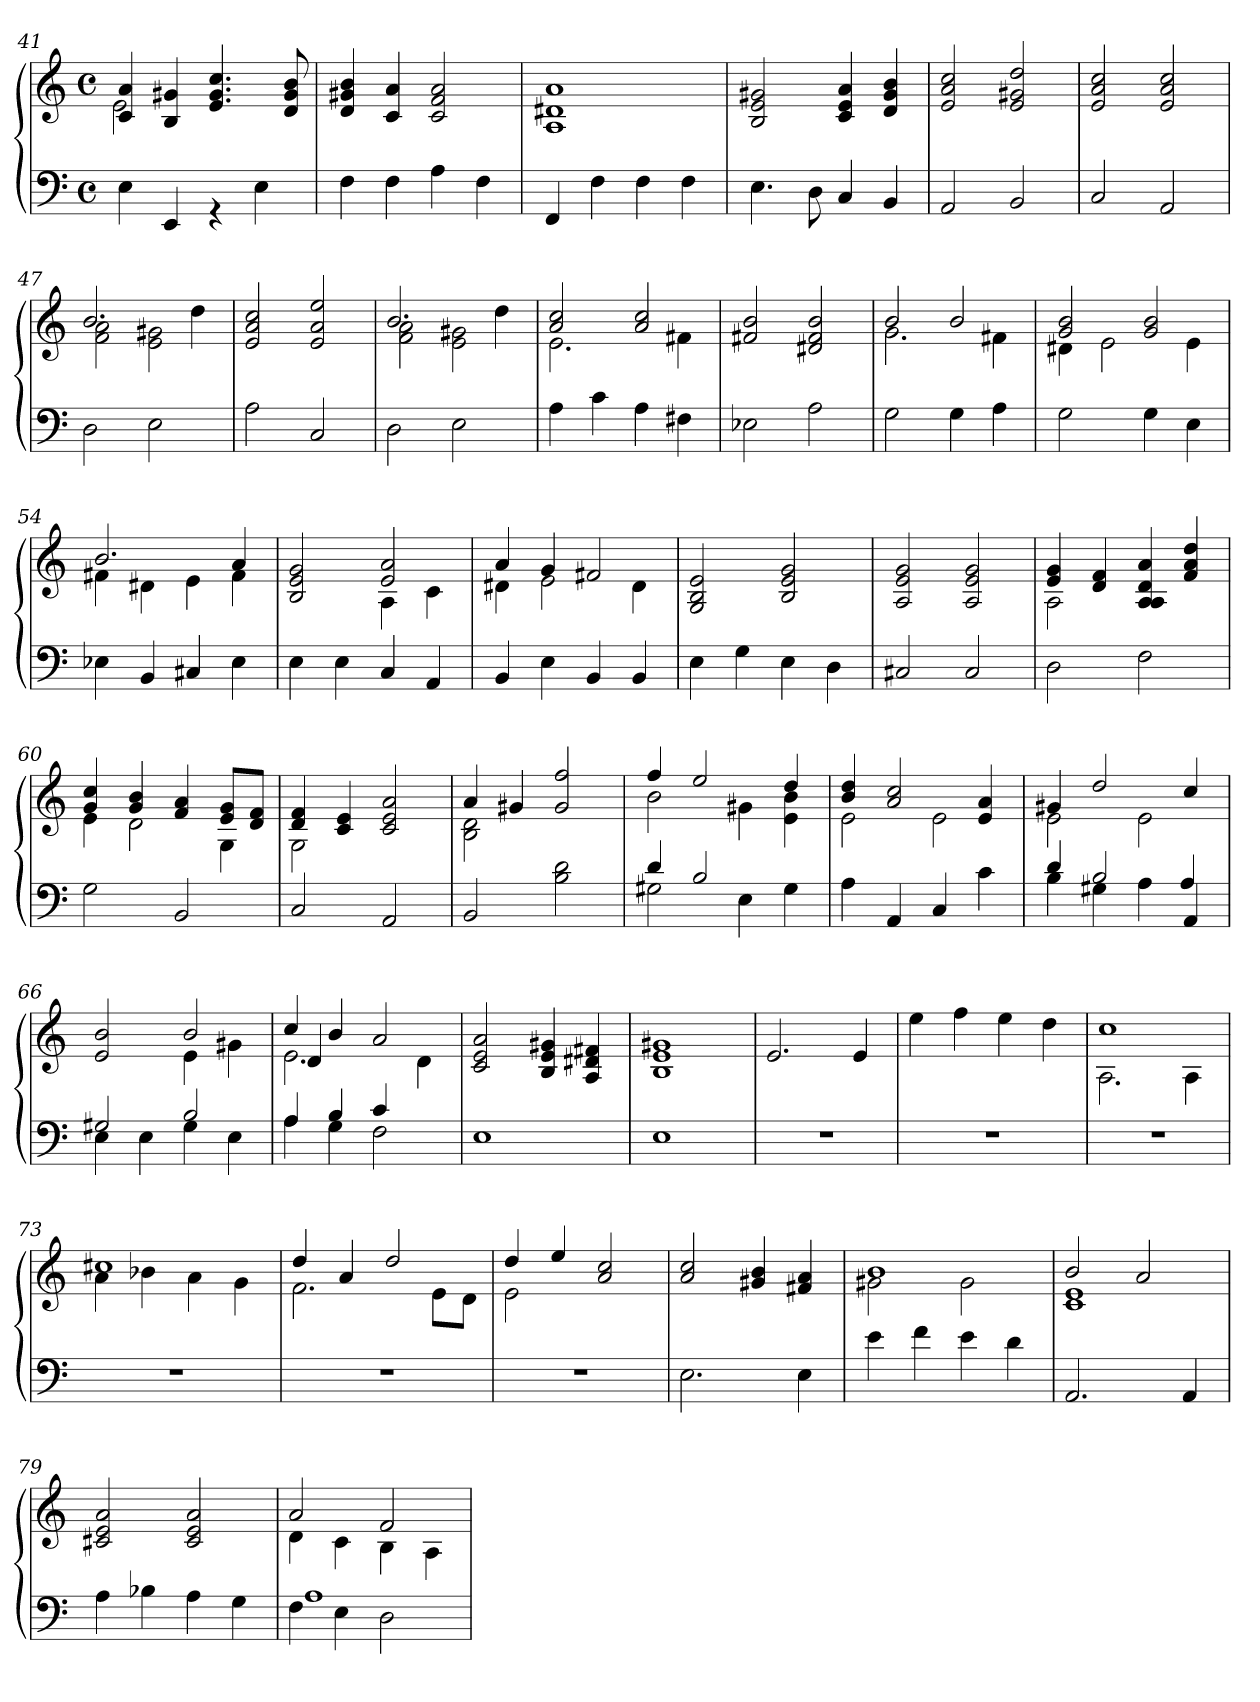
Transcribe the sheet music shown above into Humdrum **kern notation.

**kern	**kern
*part2	*part1
*staff2	*staff1
*clefF4	*clefG2
*k[]	*k[]
*C:	*C:
*M4/4	*M4/4
*met(c)	*met(c)
=41	=41
*	*^
4E\	4c/ 4a/	2e\
4EE/	4B/ 4g#X/	.
4rGG	4.e/ 4.g#/ 4.cc/	2ryy
4E\	.	.
.	8d/ 8g#/ 8b/	.
*	*v	*v
!!LO:LB:g=z
=42	=42
4F\	4d/ 4g#X/ 4b/
4F\	4c/ 4a/
4A\	2c/ 2f/ 2a/
4F\	.
=43	=43
4FF/	1A 1d#X 1a
4F\	.
4F\	.
4F\	.
=44	=44
4.E\	2B/ 2e/ 2g#X/
8D\	.
4C/	4c/ 4e/ 4a/
4BB/	4d/ 4g#/ 4b/
=45	=45
2AA/	2e/ 2a/ 2cc/
2BB/	2e/ 2g#X/ 2dd/
=46	=46
2C/	2e/ 2a/ 2cc/
2AA/	2e/ 2a/ 2cc/
=47	=47
*	*^
2D\	2.b/	2f\ 2a\
2E\	.	2e\ 2g#X\
.	4dd\	.
*	*v	*v
=48	=48
2A\	2e/ 2a/ 2cc/
2C/	2e/ 2a/ 2ee/
=49	=49
*	*^
2D\	2.b/	2f\ 2a\
2E\	.	2e\ 2g#X\
.	4dd\	.
!!LO:LB:g=z	!!
=50	=50	=50
4A\	2a/ 2cc/	2.e\
4c\	.	.
4A\	2a/ 2cc/	.
4F#X\	.	4f#X\
*	*v	*v
!!LO:PB:g=z
=51	=51
2E-X\	2f#X/ 2b/
2A\	2d#X/ 2f#/ 2b/
=52	=52
*	*^
2G\	2b/	2.g\
4G\	2b/	.
4A\	.	4f#X\
=53	=53	=53
2G\	2g/ 2b/	4d#X\
.	.	2e\
4G\	2g/ 2b/	.
4E\	.	4e\
=54	=54	=54
4E-X\	2.b/	4f#X\
4BB/	.	4d#X\
4C#X/	.	4e\
4E-\	4a/	4f#\
=55	=55	=55
4E\	2B/ 2e/ 2g/	2ryy
4E\	.	.
4C/	2e/ 2a/	4A\
4AA/	.	4c\
=56	=56	=56
4BB/	4a/	4d#X\
4E\	4g/	2e\
4BB/	2f#X/	.
4BB/	.	4d#\
*	*v	*v
=57	=57
4E\	2G/ 2B/ 2e/
4G\	.
4E\	2B/ 2e/ 2g/
4D\	.
!!LO:LB:g=z
=58	=58
2C#X/	2A/ 2e/ 2g/
2C#/	2A/ 2e/ 2g/
!!LO:LB:g=z
=59	=59
*	*^
2D\	4e/ 4g/	2A\
.	4d/ 4f/	.
2F\	4A/ 4A/ 4d/ 4a/	2ryy
.	4f/ 4a/ 4dd/	.
=60	=60	=60
2G\	4g/ 4cc/	4e\
.	4g/ 4b/	2d\
2BB/	4f/ 4a/	.
.	8e/ 8g/L	4G\
.	8d/ 8f/J	.
=61	=61	=61
2C/	4d/ 4f/	2G\
.	4c/ 4e/	.
2AA/	2c/ 2e/ 2a/	2ryy
=62	=62	=62
2BB/	4a/	2B\ 2d\
.	4g#X/	.
2B\ 2d\	2g#/ 2ff/	2ryy
=63	=63	=63
*^	*	*
2G#X\	4d/	4ff/	2b\
.	2B/	2ee/	.
4E\	.	.	4g#X\
4G#\	4ryy	4dd/	4e\ 4b\
*v	*v	*	*
=64	=64	=64
4A\	4b/ 4dd/	2e\
4AA/	2a/ 2cc/	.
4C/	.	2e\
4c\	4e/ 4a/	.
=65	=65	=65
*^	*	*
4B\	4d/	4g#X/	2e\
4G#X\	2B/	2dd/	.
4A\	.	.	2e\
4AA/	4A/	4cc/	.
!!LO:LB:g=z	!!
=66	=66	=66	=66
4E\	2G#X/	2e/ 2b/	2ryy
4E\	.	.	.
4G#\	2B/	2b/	4e\
4E\	.	.	4g#X\
!!LO:LB:g=z
=67	=67	=67	=67
*	*	*	*^
4A\	4A/	4cc/	2.e\	4d/
4G\	4B/	4b/	.	2.ryy
2F\	4c/	2a/	.	.
.	4ryy	.	4d\	.
*v	*v	*	*	*
*	*v	*v	*v
=68	=68
1E	2c/ 2e/ 2a/
.	4B/ 4e/ 4g#X/
.	4A/ 4d#X/ 4f#X/
=69	=69
1E	1B 1e 1g#X
=70	=70
*	*MM190
1r	2.e/
.	4e/
=71	=71
1r	4ee\
.	4ff\
.	4ee\
.	4dd\
=72	=72
*	*^
1r	1cc	2.A\
.	.	4A\
=73	=73	=73
1r	1cc#X	4a\
.	.	4b-X\
.	.	4a\
.	.	4g\
=74	=74	=74
1r	4dd/	2.f\
.	4a/	.
.	2dd/	.
.	.	8e\L
.	.	8d\J
!!LO:LB:g=z	!!
=75	=75	=75
1r	4dd/	2e\
.	4ee/	.
.	2a/ 2cc/	2ryy
*	*v	*v
!!LO:LB:g=z
=76	=76
2.E\	2a/ 2cc/
.	4g#X/ 4b/
4E\	4f#X/ 4a/
=77	=77
*	*^
4e\	1b	2g#X\
4f\	.	.
4e\	.	2g#\
4d\	.	.
=78	=78	=78
2.AA/	2b/	1c 1e
.	2a/	.
4AA/	.	.
*	*v	*v
=79	=79
4A\	2c#X/ 2e/ 2a/
4B-X\	.
4A\	2c#/ 2e/ 2a/
4G\	.
=80	=80
*^	*^
4F\	1A	2a/	4d\
4E\	.	.	4c\
2D\	.	2f/	4B\
.	.	.	4A\
*v	*v	*	*
*	*v	*v
=	=
*-	*-
